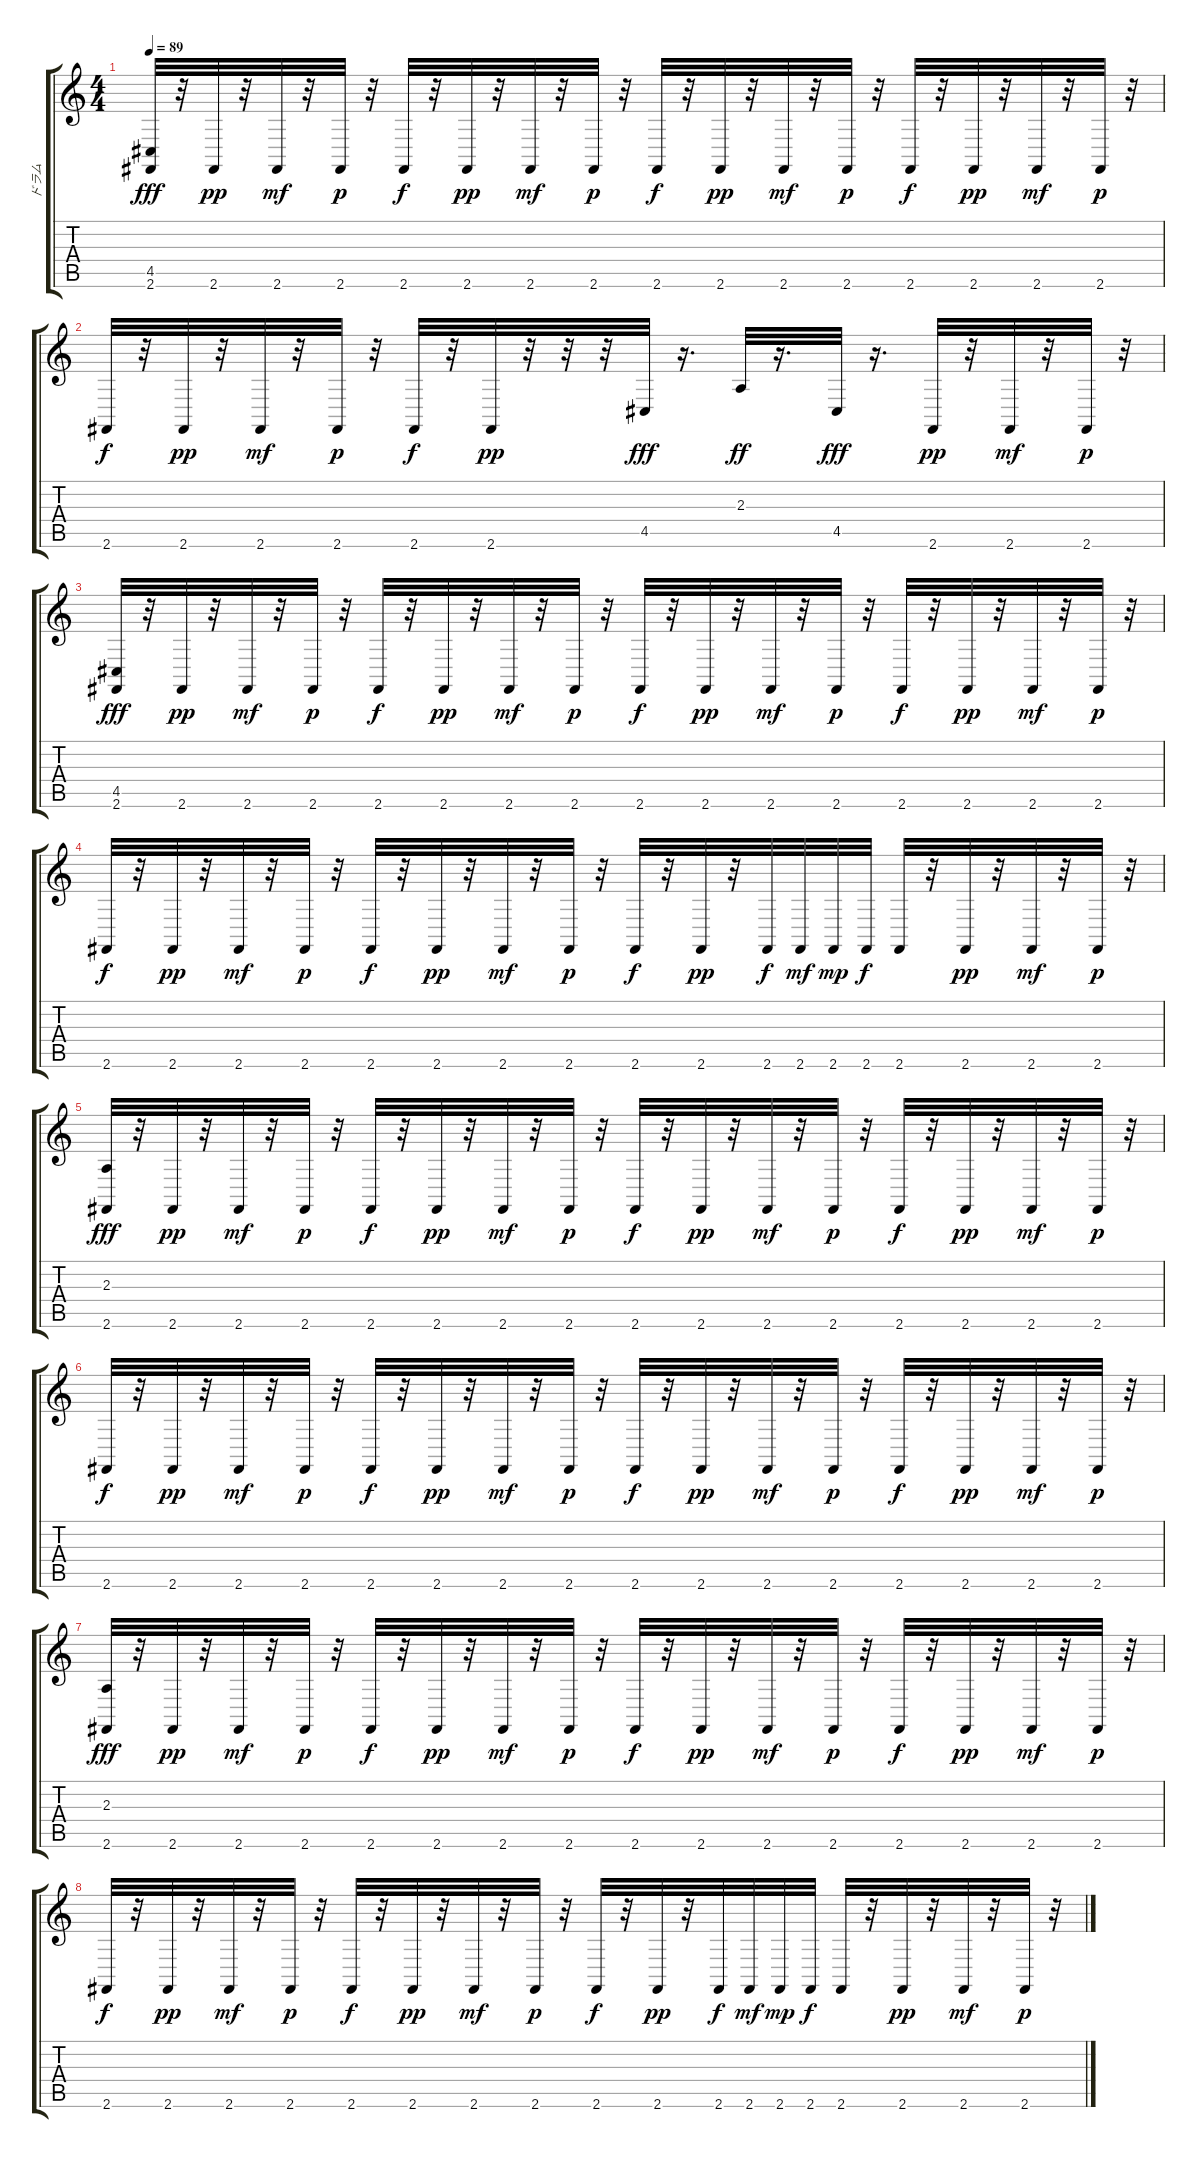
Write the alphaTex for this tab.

\track ("ドラム" "ドラム") {instrument drawbarorgan}
\staff {score tabs}
\tuning (E4 B3 G3 D3 A2 E2) {hide}
\ts (4 4)
\tempo 89
\clef g2
\ks c
(4.5 2.6).32{dy fff} r.32 2.6.32{dy pp} r.32 2.6.32{dy mf} r.32 2.6.32{dy p} r.32 2.6.32{dy f} r.32 2.6.32{dy pp} r.32 2.6.32{dy mf} r.32 2.6.32{dy p} r.32 2.6.32{dy f} r.32 2.6.32{dy pp} r.32 2.6.32{dy mf} r.32 2.6.32{dy p} r.32 2.6.32{dy f} r.32 2.6.32{dy pp} r.32 2.6.32{dy mf} r.32 2.6.32{dy p} r.32 |
2.6.32{dy f} r.32 2.6.32{dy pp} r.32 2.6.32{dy mf} r.32 2.6.32{dy p} r.32 2.6.32{dy f} r.32 2.6.32{dy pp} r.32 r.32 r.32 4.5.32{dy fff} r.16{d} 2.3.32{dy ff} r.16{d} 4.5.32{dy fff} r.16{d} 2.6.32{dy pp} r.32 2.6.32{dy mf} r.32 2.6.32{dy p} r.32 |
(4.5 2.6).32{dy fff} r.32 2.6.32{dy pp} r.32 2.6.32{dy mf} r.32 2.6.32{dy p} r.32 2.6.32{dy f} r.32 2.6.32{dy pp} r.32 2.6.32{dy mf} r.32 2.6.32{dy p} r.32 2.6.32{dy f} r.32 2.6.32{dy pp} r.32 2.6.32{dy mf} r.32 2.6.32{dy p} r.32 2.6.32{dy f} r.32 2.6.32{dy pp} r.32 2.6.32{dy mf} r.32 2.6.32{dy p} r.32 |
2.6.32{dy f} r.32 2.6.32{dy pp} r.32 2.6.32{dy mf} r.32 2.6.32{dy p} r.32 2.6.32{dy f} r.32 2.6.32{dy pp} r.32 2.6.32{dy mf} r.32 2.6.32{dy p} r.32 2.6.32{dy f} r.32 2.6.32{dy pp} r.32 2.6.32{dy f} 2.6.32{dy mf} 2.6.32{dy mp} 2.6.32{dy f} 2.6.32 r.32 2.6.32{dy pp} r.32 2.6.32{dy mf} r.32 2.6.32{dy p} r.32 |
(2.3 2.6).32{dy fff} r.32 2.6.32{dy pp} r.32 2.6.32{dy mf} r.32 2.6.32{dy p} r.32 2.6.32{dy f} r.32 2.6.32{dy pp} r.32 2.6.32{dy mf} r.32 2.6.32{dy p} r.32 2.6.32{dy f} r.32 2.6.32{dy pp} r.32 2.6.32{dy mf} r.32 2.6.32{dy p} r.32 2.6.32{dy f} r.32 2.6.32{dy pp} r.32 2.6.32{dy mf} r.32 2.6.32{dy p} r.32 |
2.6.32{dy f} r.32 2.6.32{dy pp} r.32 2.6.32{dy mf} r.32 2.6.32{dy p} r.32 2.6.32{dy f} r.32 2.6.32{dy pp} r.32 2.6.32{dy mf} r.32 2.6.32{dy p} r.32 2.6.32{dy f} r.32 2.6.32{dy pp} r.32 2.6.32{dy mf} r.32 2.6.32{dy p} r.32 2.6.32{dy f} r.32 2.6.32{dy pp} r.32 2.6.32{dy mf} r.32 2.6.32{dy p} r.32 |
(2.3 2.6).32{dy fff} r.32 2.6.32{dy pp} r.32 2.6.32{dy mf} r.32 2.6.32{dy p} r.32 2.6.32{dy f} r.32 2.6.32{dy pp} r.32 2.6.32{dy mf} r.32 2.6.32{dy p} r.32 2.6.32{dy f} r.32 2.6.32{dy pp} r.32 2.6.32{dy mf} r.32 2.6.32{dy p} r.32 2.6.32{dy f} r.32 2.6.32{dy pp} r.32 2.6.32{dy mf} r.32 2.6.32{dy p} r.32 |
2.6.32{dy f} r.32 2.6.32{dy pp} r.32 2.6.32{dy mf} r.32 2.6.32{dy p} r.32 2.6.32{dy f} r.32 2.6.32{dy pp} r.32 2.6.32{dy mf} r.32 2.6.32{dy p} r.32 2.6.32{dy f} r.32 2.6.32{dy pp} r.32 2.6.32{dy f} 2.6.32{dy mf} 2.6.32{dy mp} 2.6.32{dy f} 2.6.32 r.32 2.6.32{dy pp} r.32 2.6.32{dy mf} r.32 2.6.32{dy p} r.32
